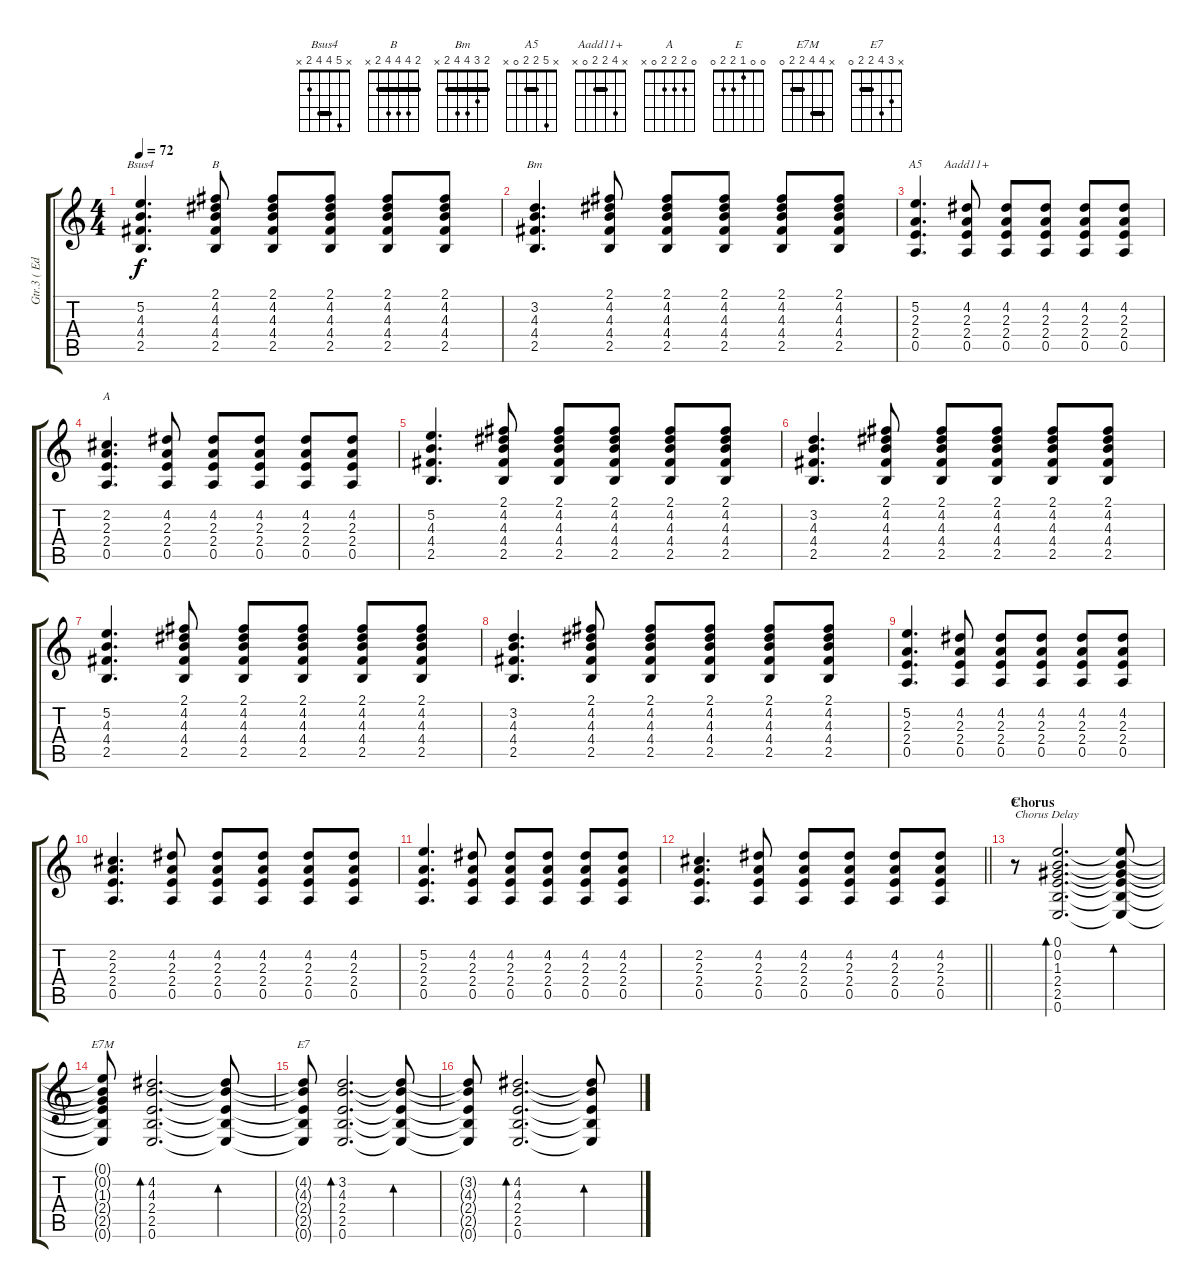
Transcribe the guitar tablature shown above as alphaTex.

\track ("Gtr.3 ( Edward O'Brien )" "Gtr.3 ( Ed") {instrument distortionguitar}
\staff {score tabs}
\tuning (E4 B3 G3 D3 A2 E2) {hide}
\chord ("Bsus4" x 5 4 4 2 x) {barre 4}
\chord ("B" 2 4 4 4 2 x) {barre 2}
\chord ("Bm" 2 3 4 4 2 x) {barre 2}
\chord ("A5" x 5 2 2 0 x) {barre 2}
\chord ("Aadd11+" x 4 2 2 0 x) {barre 2}
\chord ("A" 0 2 2 2 0 x)
\chord ("E" 0 0 1 2 2 0)
\chord ("E7M" x 4 4 2 2 0) {barre (2 4)}
\chord ("E7" x 3 4 2 2 0) {barre 2}
\ts (4 4)
\tempo 72
\clef g2
\ks c
(5.2 4.3 4.4 2.5).4{d ch "Bsus4" dy f} (2.1 4.2 4.3 4.4 2.5).8{ch "B"} (2.1 4.2 4.3 4.4 2.5).8 (2.1 4.2 4.3 4.4 2.5).8 (2.1 4.2 4.3 4.4 2.5).8 (2.1 4.2 4.3 4.4 2.5).8 |
(3.2 4.3 4.4 2.5).4{d ch "Bm"} (2.1 4.2 4.3 4.4 2.5).8 (2.1 4.2 4.3 4.4 2.5).8 (2.1 4.2 4.3 4.4 2.5).8 (2.1 4.2 4.3 4.4 2.5).8 (2.1 4.2 4.3 4.4 2.5).8 |
(5.2 2.3 2.4 0.5).4{d ch "A5"} (4.2 2.3 2.4 0.5).8{ch "Aadd11+"} (4.2 2.3 2.4 0.5).8 (4.2 2.3 2.4 0.5).8 (4.2 2.3 2.4 0.5).8 (4.2 2.3 2.4 0.5).8 |
(2.2 2.3 2.4 0.5).4{d ch "A"} (4.2 2.3 2.4 0.5).8 (4.2 2.3 2.4 0.5).8 (4.2 2.3 2.4 0.5).8 (4.2 2.3 2.4 0.5).8 (4.2 2.3 2.4 0.5).8 |
(5.2 4.3 4.4 2.5).4{d} (2.1 4.2 4.3 4.4 2.5).8 (2.1 4.2 4.3 4.4 2.5).8 (2.1 4.2 4.3 4.4 2.5).8 (2.1 4.2 4.3 4.4 2.5).8 (2.1 4.2 4.3 4.4 2.5).8 |
(3.2 4.3 4.4 2.5).4{d} (2.1 4.2 4.3 4.4 2.5).8 (2.1 4.2 4.3 4.4 2.5).8 (2.1 4.2 4.3 4.4 2.5).8 (2.1 4.2 4.3 4.4 2.5).8 (2.1 4.2 4.3 4.4 2.5).8 |
(5.2 4.3 4.4 2.5).4{d} (2.1 4.2 4.3 4.4 2.5).8 (2.1 4.2 4.3 4.4 2.5).8 (2.1 4.2 4.3 4.4 2.5).8 (2.1 4.2 4.3 4.4 2.5).8 (2.1 4.2 4.3 4.4 2.5).8 |
(3.2 4.3 4.4 2.5).4{d} (2.1 4.2 4.3 4.4 2.5).8 (2.1 4.2 4.3 4.4 2.5).8 (2.1 4.2 4.3 4.4 2.5).8 (2.1 4.2 4.3 4.4 2.5).8 (2.1 4.2 4.3 4.4 2.5).8 |
(5.2 2.3 2.4 0.5).4{d} (4.2 2.3 2.4 0.5).8 (4.2 2.3 2.4 0.5).8 (4.2 2.3 2.4 0.5).8 (4.2 2.3 2.4 0.5).8 (4.2 2.3 2.4 0.5).8 |
(2.2 2.3 2.4 0.5).4{d} (4.2 2.3 2.4 0.5).8 (4.2 2.3 2.4 0.5).8 (4.2 2.3 2.4 0.5).8 (4.2 2.3 2.4 0.5).8 (4.2 2.3 2.4 0.5).8 |
(5.2 2.3 2.4 0.5).4{d} (4.2 2.3 2.4 0.5).8 (4.2 2.3 2.4 0.5).8 (4.2 2.3 2.4 0.5).8 (4.2 2.3 2.4 0.5).8 (4.2 2.3 2.4 0.5).8 |
\barLineRight lightlight
(2.2 2.3 2.4 0.5).4{d} (4.2 2.3 2.4 0.5).8 (4.2 2.3 2.4 0.5).8 (4.2 2.3 2.4 0.5).8 (4.2 2.3 2.4 0.5).8 (4.2 2.3 2.4 0.5).8 |
\section ("" "Chorus")
r.8{ch "E" txt "Chorus Delay" volume 10 balance 8 instrument electricguitarclean} (0.1 0.2 1.3 2.4 2.5 0.6).2{d bd 240} (0.1{t} 0.2{t} 1.3{t} 2.4{t} 2.5{t} 0.6{t}).8{bd 240} |
(0.1{t} 0.2{t} 1.3{t} 2.4{t} 2.5{t} 0.6{t}).8{ch "E7M"} (4.2 4.3 2.4 2.5 0.6).2{d bd 240} (4.2{t} 4.3{t} 2.4{t} 2.5{t} 0.6{t}).8{bd 240} |
(4.2{t} 4.3{t} 2.4{t} 2.5{t} 0.6{t}).8{ch "E7"} (3.2 4.3 2.4 2.5 0.6).2{d bd 240} (3.2{t} 4.3{t} 2.4{t} 2.5{t} 0.6{t}).8{bd 240} |
(3.2{t} 4.3{t} 2.4{t} 2.5{t} 0.6{t}).8 (4.2 4.3 2.4 2.5 0.6).2{d bd 240} (4.2{t} 4.3{t} 2.4{t} 2.5{t} 0.6{t}).8{bd 240}
